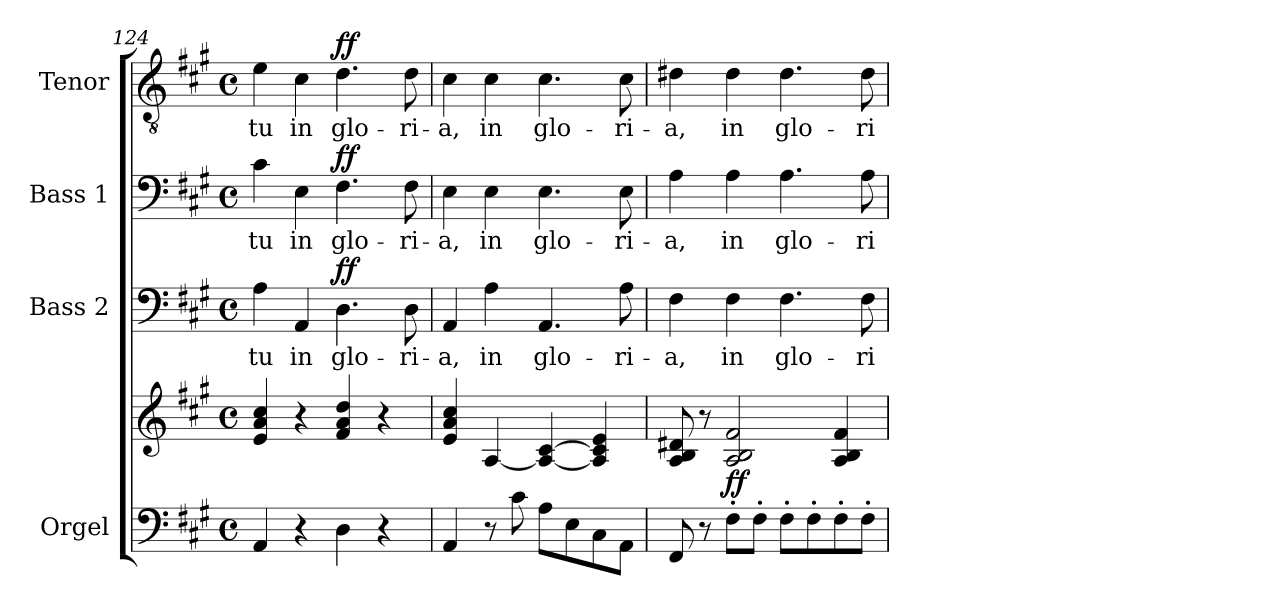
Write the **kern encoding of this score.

**kern	**kern	**dynam	**kern	**text	**dynam	**kern	**text	**dynam	**kern	**text	**dynam
*part4	*part4	*part4	*part3	*part3	*part3	*part2	*part2	*part2	*part1	*part1	*part1
*staff5	*staff4	*staff4/5	*staff3	*staff3	*staff3	*staff2	*staff2	*staff2	*staff1	*staff1	*staff1
*I"Orgel	*	*	*I"Bass 2	*	*	*I"Bass 1	*	*	*I"Tenor	*	*
*I'Org.	*	*	*I'B2.	*	*	*I'B1.	*	*	*I'T.	*	*
*clefF4	*clefG2	*	*clefF4	*	*	*clefF4	*	*	*clefGv2	*	*
*k[f#c#g#]	*k[f#c#g#]	*	*k[f#c#g#]	*	*	*k[f#c#g#]	*	*	*k[f#c#g#]	*	*
*A:	*A:	*	*A:	*	*	*A:	*	*	*A:	*	*
*M4/4	*M4/4	*	*M4/4	*	*	*M4/4	*	*	*M4/4	*	*
*met(c)	*met(c)	*	*met(c)	*	*	*met(c)	*	*	*met(c)	*	*
=124	=124	=124	=124	=124	=124	=124	=124	=124	=124	=124	=124
!	!	!	!	!LO:LY:b	!	!	!LO:LY:b	!	!	!LO:LY:b	!
4AA/	4e/ 4a/ 4cc#/	.	4A\	-tu	.	4c#\	-tu	.	4e\	-tu	.
!	!	!	!	!LO:LY:b	!	!	!LO:LY:b	!	!	!LO:LY:b	!
4r	4r	.	4AA/	in	.	4E\	in	.	4c#\	in	.
!	!	!	!	!LO:LY:b	!LO:DY:a	!	!LO:LY:b	!LO:DY:a	!	!LO:LY:b	!LO:DY:a
4D\	4f#/ 4a/ 4dd/	.	4.D\	glo-	ff	4.F#\	glo-	ff	4.d\	glo-	ff
4r	4r	.	.	.	.	.	.	.	.	.	.
!	!	!	!	!LO:LY:b	!	!	!LO:LY:b	!	!	!LO:LY:b	!
.	.	.	8D\	-ri-	.	8F#\	-ri-	.	8d\	-ri-	.
=125	=125	=125	=125	=125	=125	=125	=125	=125	=125	=125	=125
!	!	!	!	!LO:LY:b	!	!	!LO:LY:b	!	!	!LO:LY:b	!
4AA/	4e/ 4a/ 4cc#/	.	4AA/	-a,	.	4E\	-a,	.	4c#\	-a,	.
!	!	!	!	!LO:LY:b	!	!	!LO:LY:b	!	!	!LO:LY:b	!
8r	[4A/	.	4A\	in	.	4E\	in	.	4c#\	in	.
8c#\	.	.	.	.	.	.	.	.	.	.	.
!	!	!	!	!LO:LY:b	!	!	!LO:LY:b	!	!	!LO:LY:b	!
8A\L	4A/_ [4c#/	.	4.AA/	glo-	.	4.E\	glo-	.	4.c#\	glo-	.
8E\	.	.	.	.	.	.	.	.	.	.	.
8C#\	4A/] 4c#/] 4e/	.	.	.	.	.	.	.	.	.	.
!	!	!	!	!LO:LY:b	!	!	!LO:LY:b	!	!	!LO:LY:b	!
8AA\J	.	.	8A\	-ri-	.	8E\	-ri-	.	8c#\	-ri-	.
=126	=126	=126	=126	=126	=126	=126	=126	=126	=126	=126	=126
!	!	!	!	!LO:LY:b	!	!	!LO:LY:b	!	!	!LO:LY:b	!
8FF#/	8A/ 8B/ 8d#X/	.	4F#\	-a,	.	4A\	-a,	.	4d#X\	-a,	.
8r	8r	.	.	.	.	.	.	.	.	.	.
!	!	!LO:DY:b	!	!LO:LY:b	!	!	!LO:LY:b	!	!	!LO:LY:b	!
8F#'>\L	2A/ 2B/ 2f#/	ff	4F#\	in	.	4A\	in	.	4d#\	in	.
8F#'>\J	.	.	.	.	.	.	.	.	.	.	.
!	!	!	!	!LO:LY:b	!	!	!LO:LY:b	!	!	!LO:LY:b	!
8F#'>\L	.	.	4.F#\	glo-	.	4.A\	glo-	.	4.d#\	glo-	.
8F#'>\	.	.	.	.	.	.	.	.	.	.	.
8F#'>\	4A/ 4B/ 4f#/	.	.	.	.	.	.	.	.	.	.
!	!	!	!	!LO:LY:b	!	!	!LO:LY:b	!	!	!LO:LY:b	!
8F#'>\J	.	.	8F#\	-ri-	.	8A\	-ri-	.	8d#\	-ri-	.
=	=	=	=	=	=	=	=	=	=	=	=
*-	*-	*-	*-	*-	*-	*-	*-	*-	*-	*-	*-
